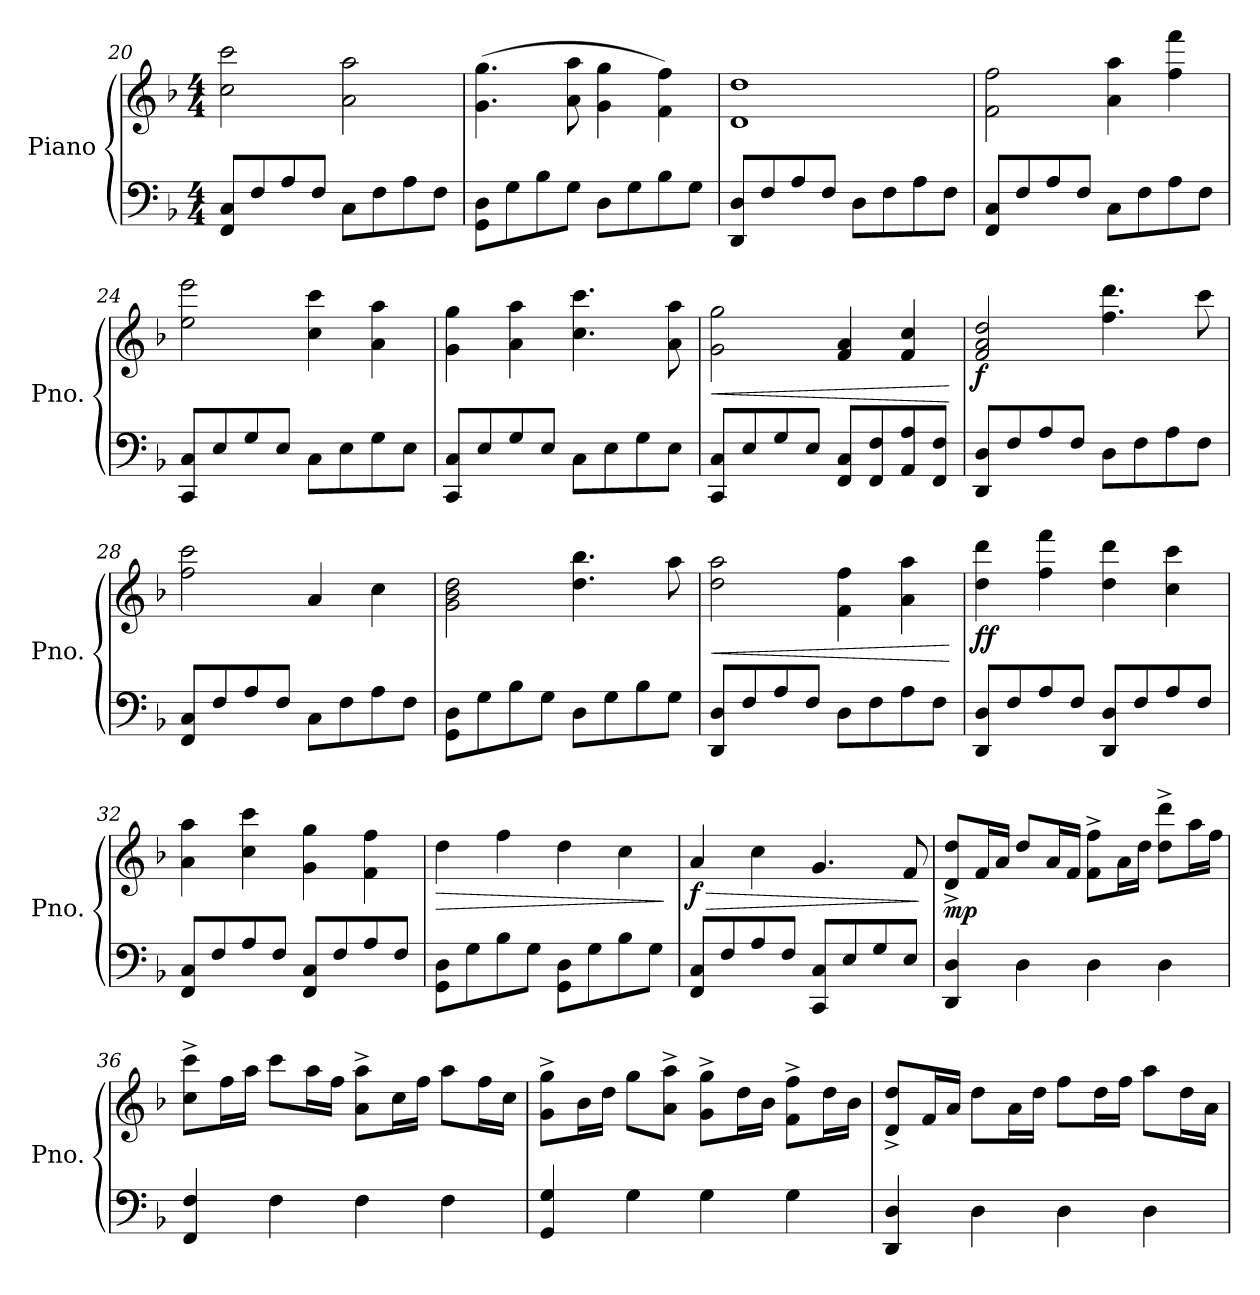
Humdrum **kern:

**kern	**kern	**dynam
*part1	*part1	*part1
*staff2	*staff1	*staff1/2
*I"Piano	*	*
*I'Pno.	*	*
*clefF4	*clefG2	*
*k[b-]	*k[b-]	*
*M4/4	*M4/4	*
=20	=20	=20
8FF/ 8C/L	2cc\ 2ccc\	.
8F/	.	.
8A/	.	.
8F/J	.	.
8C\L	2a\ 2aa\	.
8F\	.	.
8A\	.	.
8F\J	.	.
!!LO:LB:g=z
=21	=21	=21
8GG\ 8D\L	(>4.g\ 4.gg\	.
8G\	.	.
8B-\	.	.
8G\J	8a\ 8aa\	.
8D\L	4g\ 4gg\	.
8G\	.	.
8B-\	4f\ 4ff\)	.
8G\J	.	.
=22	=22	=22
8DD/ 8D/L	1d 1dd	.
8F/	.	.
8A/	.	.
8F/J	.	.
8D\L	.	.
8F\	.	.
8A\	.	.
8F\J	.	.
=23	=23	=23
8FF/ 8C/L	2f\ 2ff\	.
8F/	.	.
8A/	.	.
8F/J	.	.
8C\L	4a\ 4aa\	.
8F\	.	.
8A\	4ff\ 4fff\	.
8F\J	.	.
=24	=24	=24
8CC/ 8C/L	2ee\ 2eee\	.
8E/	.	.
8G/	.	.
8E/J	.	.
8C\L	4cc\ 4ccc\	.
8E\	.	.
8G\	4a\ 4aa\	.
8E\J	.	.
=25	=25	=25
8CC/ 8C/L	4g\ 4gg\	.
8E/	.	.
8G/	4a\ 4aa\	.
8E/J	.	.
8C\L	4.cc\ 4.ccc\	.
8E\	.	.
8G\	.	.
8E\J	8a\ 8aa\	.
!!LO:PB:g=z
=26	=26	=26
!	!	!LO:HP:b
8CC/ 8C/L	2g\ 2gg\	<
8E/	.	.
8G/	.	.
8E/J	.	.
8FF/ 8C/L	4f/ 4a/	.
8FF/ 8F/	.	.
8AA/ 8A/	4f/ 4cc/	.
8FF/ 8F/J	.	.
.	.	[
=27	=27	=27
!	!	!LO:DY:b
8DD/ 8D/L	2f/ 2a/ 2dd/	f
8F/	.	.
8A/	.	.
8F/J	.	.
8D\L	4.ff\ 4.ddd\	.
8F\	.	.
8A\	.	.
8F\J	8ccc\	.
=28	=28	=28
8FF/ 8C/L	2ff\ 2ccc\	.
8F/	.	.
8A/	.	.
8F/J	.	.
8C\L	4a/	.
8F\	.	.
8A\	4cc\	.
8F\J	.	.
=29	=29	=29
8GG\ 8D\L	2g\ 2b-\ 2dd\	.
8G\	.	.
8B-\	.	.
8G\J	.	.
8D\L	4.dd\ 4.bb-\	.
8G\	.	.
8B-\	.	.
8G\J	8aa\	.
=30	=30	=30
!	!	!LO:HP:b
8DD/ 8D/L	2dd\ 2aa\	<
8F/	.	.
8A/	.	.
8F/J	.	.
8D\L	4f\ 4ff\	.
8F\	.	.
8A\	4a\ 4aa\	.
8F\J	.	.
.	.	[
!!LO:LB:g=z
=31	=31	=31
!	!	!LO:DY:b
8DD/ 8D/L	4dd\ 4ddd\	ff
8F/	.	.
8A/	4ff\ 4fff\	.
8F/J	.	.
8DD/ 8D/L	4dd\ 4ddd\	.
8F/	.	.
8A/	4cc\ 4ccc\	.
8F/J	.	.
=32	=32	=32
8FF/ 8C/L	4a\ 4aa\	.
8F/	.	.
8A/	4cc\ 4ccc\	.
8F/J	.	.
8FF/ 8C/L	4g\ 4gg\	.
8F/	.	.
8A/	4f\ 4ff\	.
8F/J	.	.
=33	=33	=33
!	!	!LO:HP:b
8GG\ 8D\L	4dd\	>
8G\	.	.
8B-\	4ff\	.
8G\J	.	.
8GG\ 8D\L	4dd\	.
8G\	.	.
8B-\	4cc\	.
8G\J	.	.
.	.	]
=34	=34	=34
!	!	!LO:HP:b
!	!	!LO:DY:n=1:b
8FF/ 8C/L	4a/	> f
8F/	.	.
8A/	4cc\	.
8F/J	.	.
8CC/ 8C/L	4.g/	.
8E/	.	.
8G/	.	.
8E/J	8f/	.
.	.	]
=35	=35	=35
!	!	!LO:DY:b
4DD/ 4D/	8d/^ 8dd/^L	mp
.	16f/L	.
.	16a/JJ	.
4D\	8dd/L	.
.	16a/L	.
.	16f/JJ	.
4D\	8f\^ 8ff\^L	.
.	16a\L	.
.	16dd\JJ	.
4D\	8dd\^ 8ddd\^L	.
.	16aa\L	.
.	16ff\JJ	.
!!LO:LB:g=z
=36	=36	=36
4FF/ 4F/	8cc\^ 8ccc\^L	.
.	16ff\L	.
.	16aa\JJ	.
4F\	8ccc\L	.
.	16aa\L	.
.	16ff\JJ	.
4F\	8a\^ 8aa\^L	.
.	16cc\L	.
.	16ff\JJ	.
4F\	8aa\L	.
.	16ff\L	.
.	16cc\JJ	.
=37	=37	=37
4GG/ 4G/	8g\^ 8gg\^L	.
.	16b-\L	.
.	16dd\JJ	.
4G\	8gg\L	.
.	8a\^ 8aa\^J	.
4G\	8g\^ 8gg\^L	.
.	16dd\L	.
.	16b-\JJ	.
4G\	8f\^ 8ff\^L	.
.	16dd\L	.
.	16b-\JJ	.
=38	=38	=38
4DD/ 4D/	8d/^ 8dd/^L	.
.	16f/L	.
.	16a/JJ	.
4D\	8dd\L	.
.	16a\L	.
.	16dd\JJ	.
4D\	8ff\L	.
.	16dd\L	.
.	16ff\JJ	.
4D\	8aa\L	.
.	16dd\L	.
.	16a\JJ	.
=	=	=
*-	*-	*-
